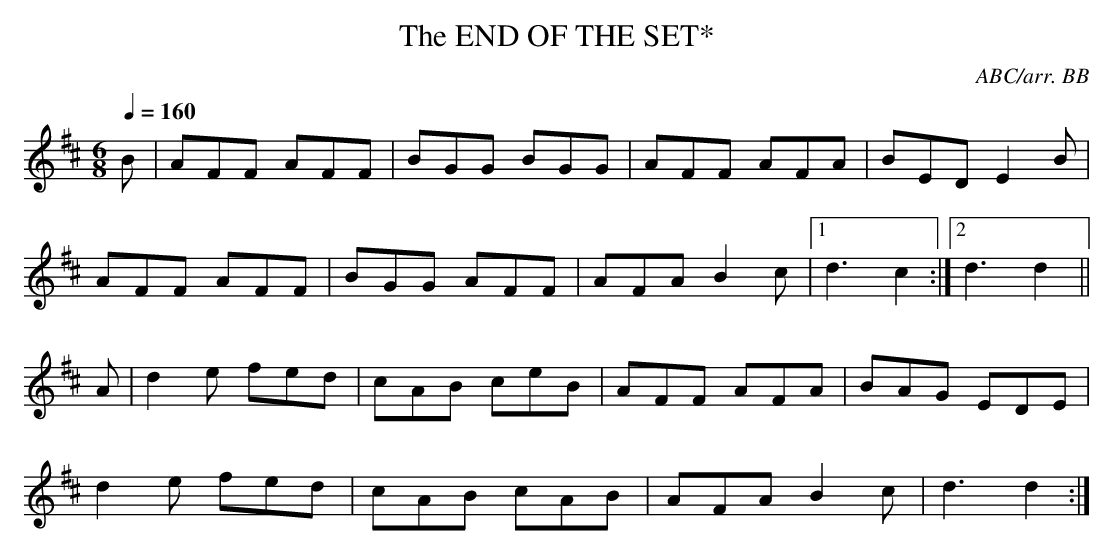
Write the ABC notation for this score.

X:1
T:END OF THE SET*, The
C:ABC/arr. BB
Q:1/4=160
L:1/8
M:6/8
K:D
B|AFF AFF|BGG BGG|AFF AFA|BED E2B|
AFF AFF|BGG AFF|AFA B2c|1 d3 c2:|\
[2 d3 d2||
A|d2e fed|cAB ceB|AFF AFA|BAG EDE|
d2e fed|cAB cAB|AFA B2c|d3 d2:|
